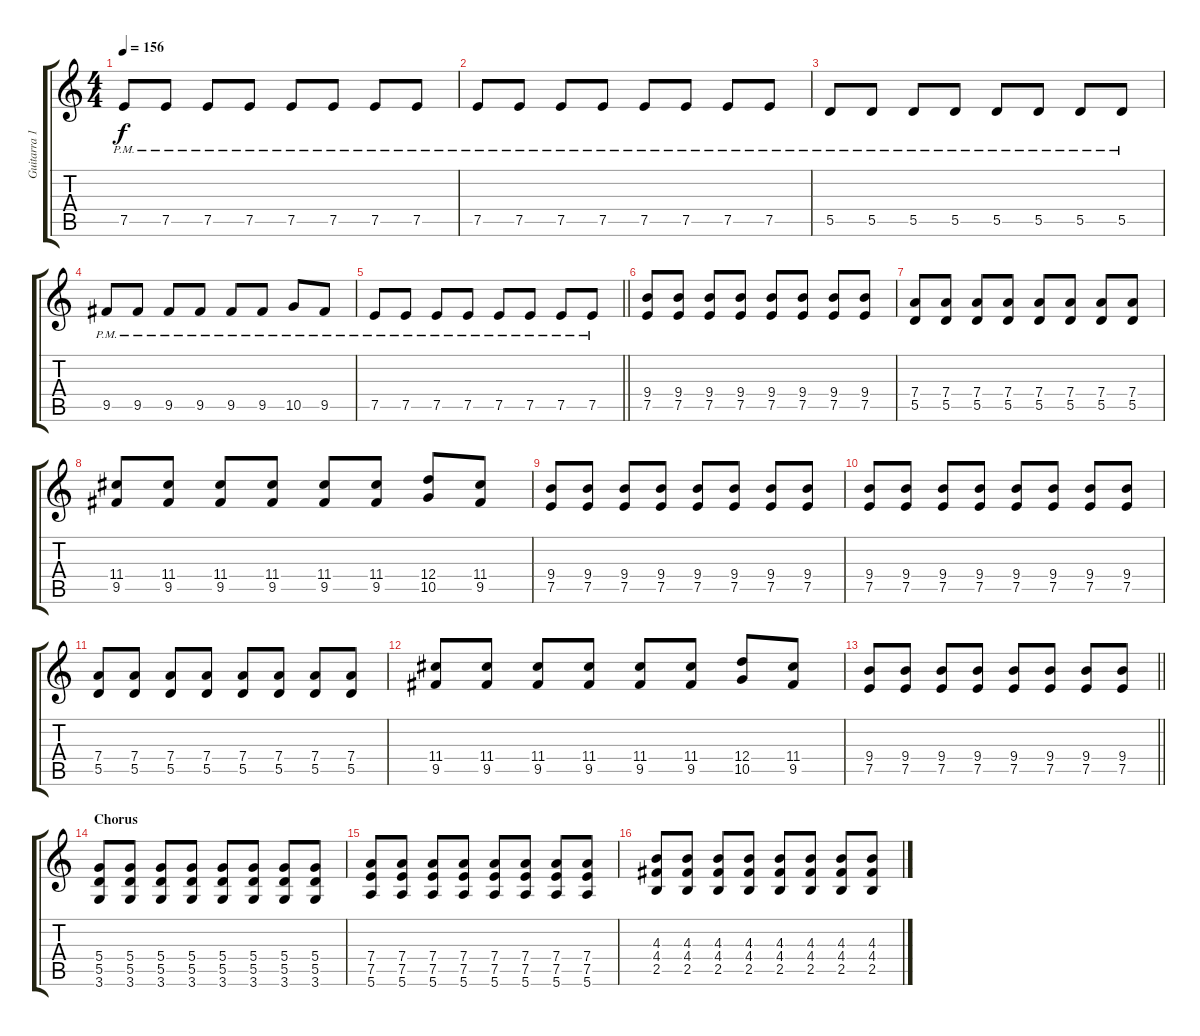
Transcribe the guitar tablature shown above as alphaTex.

\track ("Guitarra 1 - Mathias" "Guitarra 1") {instrument overdrivenguitar}
\staff {score tabs}
\tuning (E4 B3 G3 D3 A2 E2) {hide}
\ts (4 4)
\tempo 156
\clef g2
\ks c
7.5{pm}.8{dy f} 7.5{pm}.8 7.5{pm}.8 7.5{pm}.8 7.5{pm}.8 7.5{pm}.8 7.5{pm}.8 7.5{pm}.8 |
7.5{pm}.8 7.5{pm}.8 7.5{pm}.8 7.5{pm}.8 7.5{pm}.8 7.5{pm}.8 7.5{pm}.8 7.5{pm}.8 |
5.5{pm}.8 5.5{pm}.8 5.5{pm}.8 5.5{pm}.8 5.5{pm}.8 5.5{pm}.8 5.5{pm}.8 5.5{pm}.8 |
9.5{pm}.8 9.5{pm}.8 9.5{pm}.8 9.5{pm}.8 9.5{pm}.8 9.5{pm}.8 10.5{pm}.8 9.5{pm}.8 |
\barLineRight lightlight
7.5{pm}.8 7.5{pm}.8 7.5{pm}.8 7.5{pm}.8 7.5{pm}.8 7.5{pm}.8 7.5{pm}.8 7.5{pm}.8 |
(9.4 7.5).8 (9.4 7.5).8 (9.4 7.5).8 (9.4 7.5).8 (9.4 7.5).8 (9.4 7.5).8 (9.4 7.5).8 (9.4 7.5).8 |
(7.4 5.5).8 (7.4 5.5).8 (7.4 5.5).8 (7.4 5.5).8 (7.4 5.5).8 (7.4 5.5).8 (7.4 5.5).8 (7.4 5.5).8 |
(11.4 9.5).8 (11.4 9.5).8 (11.4 9.5).8 (11.4 9.5).8 (11.4 9.5).8 (11.4 9.5).8 (12.4 10.5).8 (11.4 9.5).8 |
(9.4 7.5).8 (9.4 7.5).8 (9.4 7.5).8 (9.4 7.5).8 (9.4 7.5).8 (9.4 7.5).8 (9.4 7.5).8 (9.4 7.5).8 |
(9.4 7.5).8 (9.4 7.5).8 (9.4 7.5).8 (9.4 7.5).8 (9.4 7.5).8 (9.4 7.5).8 (9.4 7.5).8 (9.4 7.5).8 |
(7.4 5.5).8 (7.4 5.5).8 (7.4 5.5).8 (7.4 5.5).8 (7.4 5.5).8 (7.4 5.5).8 (7.4 5.5).8 (7.4 5.5).8 |
(11.4 9.5).8 (11.4 9.5).8 (11.4 9.5).8 (11.4 9.5).8 (11.4 9.5).8 (11.4 9.5).8 (12.4 10.5).8 (11.4 9.5).8 |
\barLineRight lightlight
(9.4 7.5).8 (9.4 7.5).8 (9.4 7.5).8 (9.4 7.5).8 (9.4 7.5).8 (9.4 7.5).8 (9.4 7.5).8 (9.4 7.5).8 |
\section ("" "Chorus")
(5.4 5.5 3.6).8 (5.4 5.5 3.6).8 (5.4 5.5 3.6).8 (5.4 5.5 3.6).8 (5.4 5.5 3.6).8 (5.4 5.5 3.6).8 (5.4 5.5 3.6).8 (5.4 5.5 3.6).8 |
(7.4 7.5 5.6).8 (7.4 7.5 5.6).8 (7.4 7.5 5.6).8 (7.4 7.5 5.6).8 (7.4 7.5 5.6).8 (7.4 7.5 5.6).8 (7.4 7.5 5.6).8 (7.4 7.5 5.6).8 |
(4.3 4.4 2.5).8 (4.3 4.4 2.5).8 (4.3 4.4 2.5).8 (4.3 4.4 2.5).8 (4.3 4.4 2.5).8 (4.3 4.4 2.5).8 (4.3 4.4 2.5).8 (4.3 4.4 2.5).8
